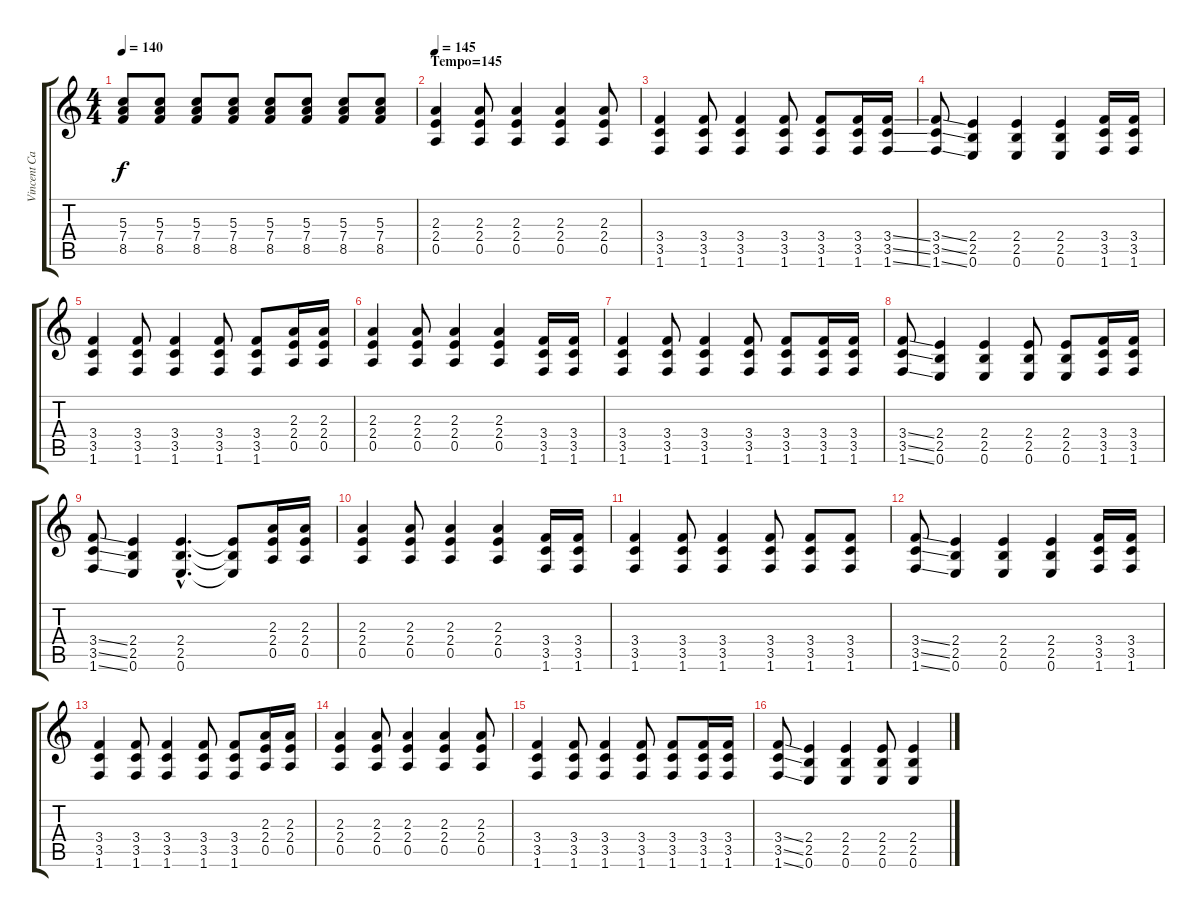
\track ("Vincent Cavanagh (Electric Guitar)" "Vincent Ca") {instrument distortionguitar}
\staff {score tabs}
\tuning (E4 B3 G3 D3 A2 E2) {hide}
\ts (4 4)
\tempo 140
\clef g2
\ks c
(5.3 7.4 8.5).8{dy f} (5.3 7.4 8.5).8 (5.3 7.4 8.5).8 (5.3 7.4 8.5).8 (5.3 7.4 8.5).8 (5.3 7.4 8.5).8 (5.3 7.4 8.5).8 (5.3 7.4 8.5).8 |
\section ("" "Tempo=145")
\tempo 145
(2.3 2.4 0.5).4{volume 5} (2.3 2.4 0.5).8 (2.3 2.4 0.5).4 (2.3 2.4 0.5).4 (2.3 2.4 0.5).8 |
(3.4 3.5 1.6).4 (3.4 3.5 1.6).8 (3.4 3.5 1.6).4 (3.4 3.5 1.6).8 (3.4 3.5 1.6).8 (3.4 3.5 1.6).16 (3.4{ss} 3.5{ss} 1.6{ss}).16 |
(3.4{ss} 3.5{ss} 1.6{ss}).8 (2.4 2.5 0.6).4 (2.4 2.5 0.6).4 (2.4 2.5 0.6).4 (3.4 3.5 1.6).16 (3.4 3.5 1.6).16 |
(3.4 3.5 1.6).4 (3.4 3.5 1.6).8 (3.4 3.5 1.6).4 (3.4 3.5 1.6).8 (3.4 3.5 1.6).8 (2.3 2.4 0.5).16 (2.3 2.4 0.5).16 |
(2.3 2.4 0.5).4 (2.3 2.4 0.5).8 (2.3 2.4 0.5).4 (2.3 2.4 0.5).4 (3.4 3.5 1.6).16 (3.4 3.5 1.6).16 |
(3.4 3.5 1.6).4 (3.4 3.5 1.6).8 (3.4 3.5 1.6).4 (3.4 3.5 1.6).8 (3.4 3.5 1.6).8 (3.4 3.5 1.6).16 (3.4 3.5 1.6).16 |
(3.4{ss} 3.5{ss} 1.6{ss}).8 (2.4 2.5 0.6).4 (2.4 2.5 0.6).4 (2.4 2.5 0.6).8 (2.4 2.5 0.6).8 (3.4 3.5 1.6).16 (3.4 3.5 1.6).16 |
(3.4{ss} 3.5{ss} 1.6{ss}).8 (2.4 2.5 0.6).4 (2.4{hac} 2.5{hac} 0.6{hac}).4{d} (2.4{t} 2.5{t} 0.6{t}).8 (2.3 2.4 0.5).16 (2.3 2.4 0.5).16 |
(2.3 2.4 0.5).4 (2.3 2.4 0.5).8 (2.3 2.4 0.5).4 (2.3 2.4 0.5).4 (3.4 3.5 1.6).16 (3.4 3.5 1.6).16 |
(3.4 3.5 1.6).4 (3.4 3.5 1.6).8 (3.4 3.5 1.6).4 (3.4 3.5 1.6).8 (3.4 3.5 1.6).8 (3.4 3.5 1.6).8 |
(3.4{ss} 3.5{ss} 1.6{ss}).8 (2.4 2.5 0.6).4 (2.4 2.5 0.6).4 (2.4 2.5 0.6).4 (3.4 3.5 1.6).16 (3.4 3.5 1.6).16 |
(3.4 3.5 1.6).4 (3.4 3.5 1.6).8 (3.4 3.5 1.6).4 (3.4 3.5 1.6).8 (3.4 3.5 1.6).8 (2.3 2.4 0.5).16 (2.3 2.4 0.5).16 |
(2.3 2.4 0.5).4 (2.3 2.4 0.5).8 (2.3 2.4 0.5).4 (2.3 2.4 0.5).4 (2.3 2.4 0.5).8 |
(3.4 3.5 1.6).4 (3.4 3.5 1.6).8 (3.4 3.5 1.6).4 (3.4 3.5 1.6).8 (3.4 3.5 1.6).8 (3.4 3.5 1.6).16 (3.4 3.5 1.6).16 |
(3.4{ss} 3.5{ss} 1.6{ss}).8 (2.4 2.5 0.6).4 (2.4 2.5 0.6).4 (2.4 2.5 0.6).8 (2.4 2.5 0.6).4
